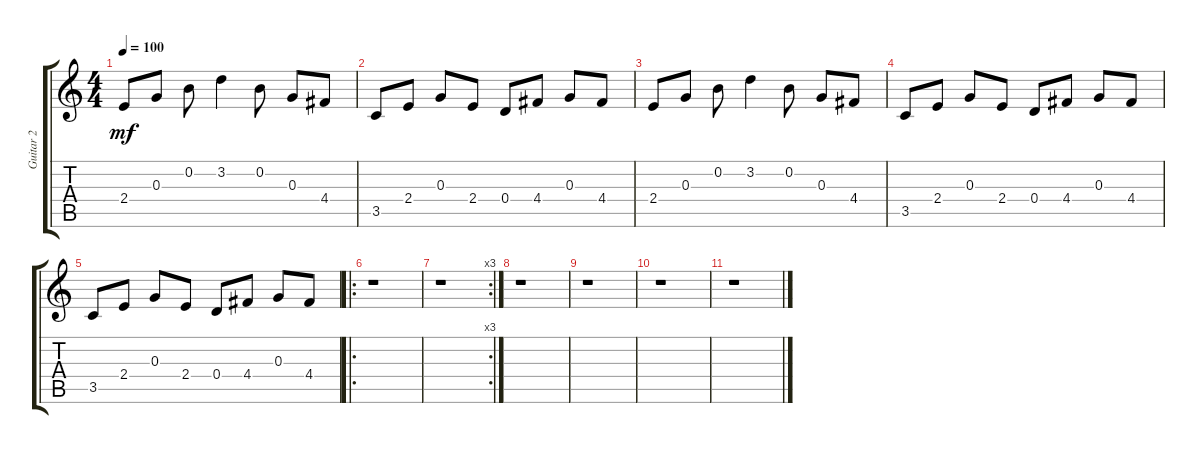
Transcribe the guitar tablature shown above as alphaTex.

\track ("Guitar 2" "Guitar 2") {instrument electricguitarjazz}
\staff {score tabs}
\tuning (E4 B3 G3 D3 A2 E2) {hide}
\ts (4 4)
\tempo 100
\clef g2
\ks c
2.4.8{dy mf} 0.3.8 0.2.8 3.2.4 0.2.8 0.3.8 4.4.8 |
3.5.8 2.4.8 0.3.8 2.4.8 0.4.8 4.4.8 0.3.8 4.4.8 |
2.4.8 0.3.8 0.2.8 3.2.4 0.2.8 0.3.8 4.4.8 |
3.5.8 2.4.8 0.3.8 2.4.8 0.4.8 4.4.8 0.3.8 4.4.8 |
3.5.8 2.4.8 0.3.8 2.4.8 0.4.8 4.4.8 0.3.8 4.4.8 |
\ro
r.1 |
\rc 3
r.1 |
r.1 |
r.1 |
r.1 |
r.1
